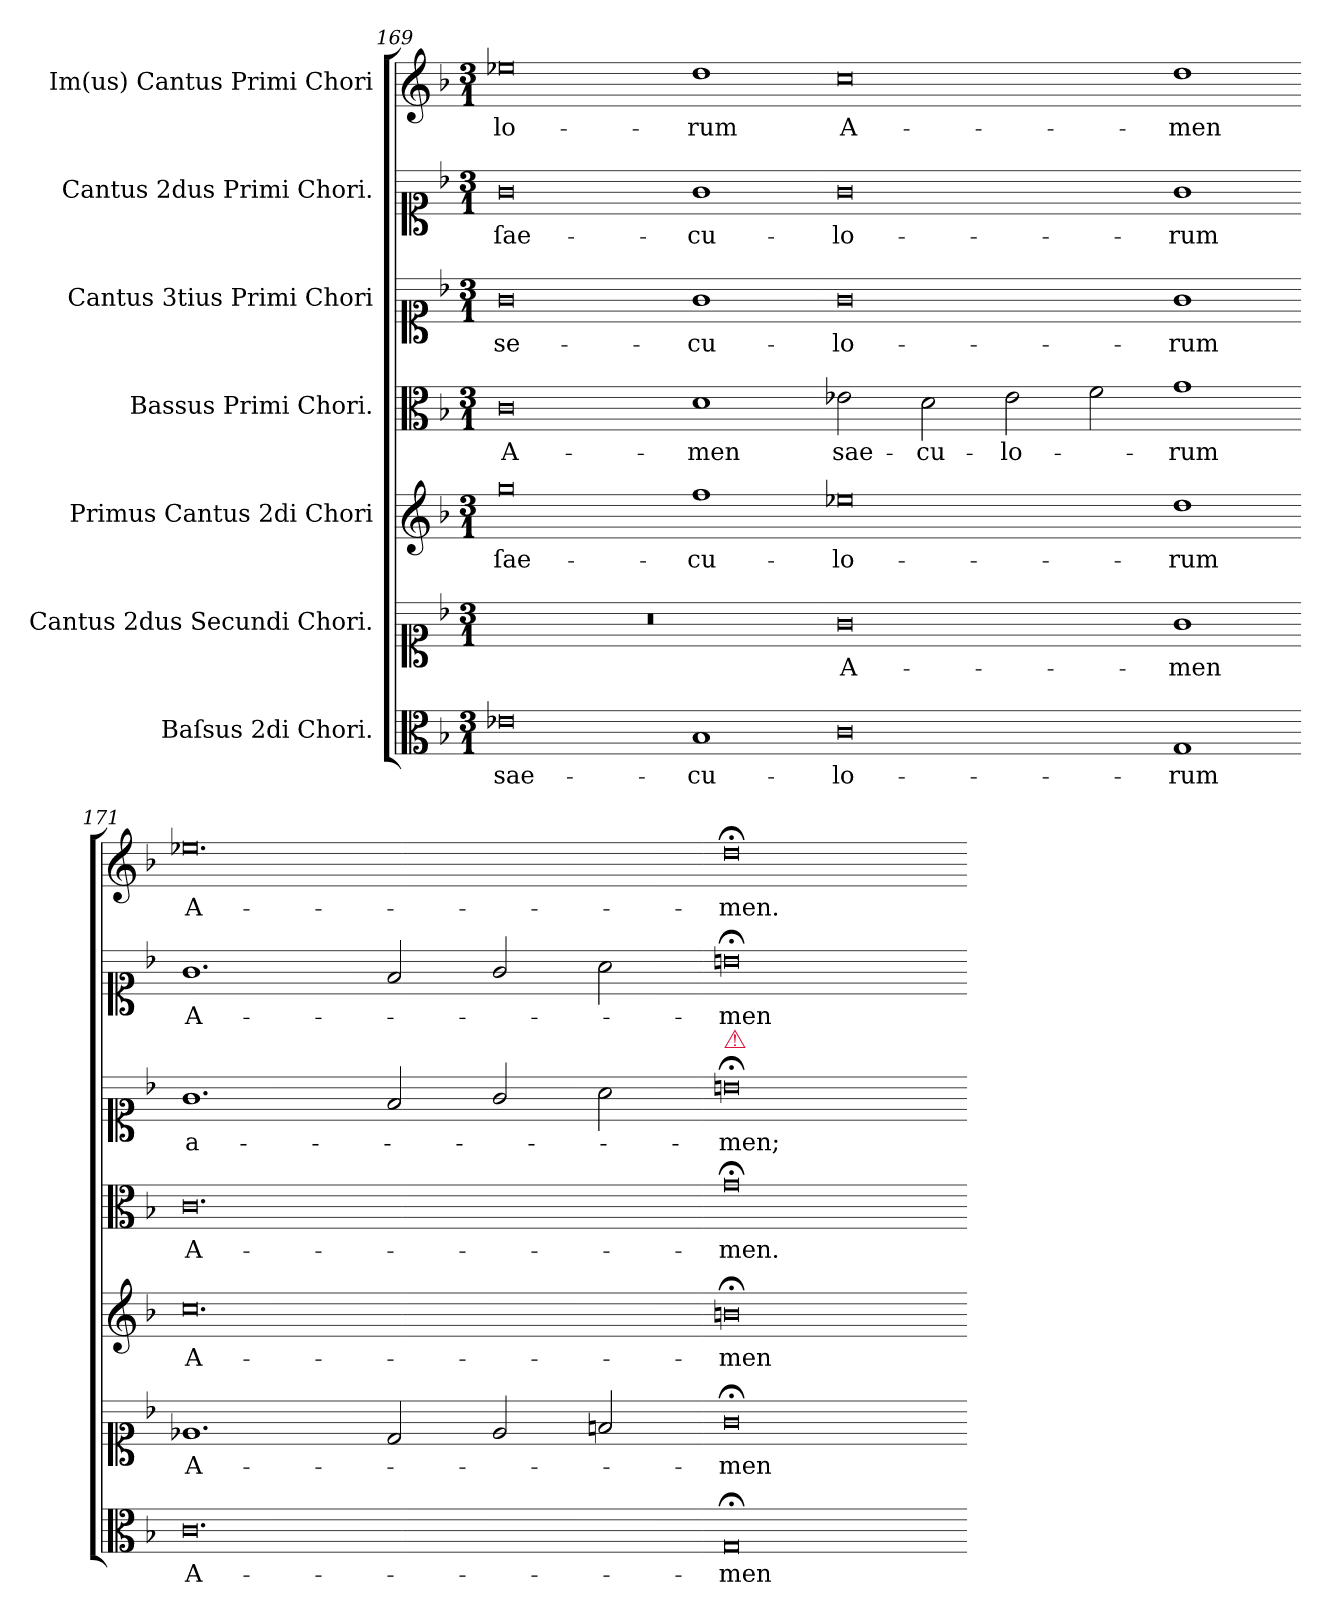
**kern	**text	**kern	**text	**kern	**text	**kern	**text	**kern	**text	**kern	**text	**kern	**text
*part7	*part7	*part6	*part6	*part5	*part5	*part4	*part4	*part3	*part3	*part2	*part2	*part1	*part1
*staff7	*staff7	*staff6	*staff6	*staff5	*staff5	*staff4	*staff4	*staff3	*staff3	*staff2	*staff2	*staff1	*staff1
*I"Baſsus 2di Chori.	*	*I"Cantus 2dus Secundi Chori.	*	*I"Primus Cantus 2di Chori	*	*I"Bassus Primi Chori.	*	*I"Cantus 3tius Primi Chori	*	*I"Cantus 2dus Primi Chori.	*	*I"Im(us) Cantus Primi Chori	*
*clefC3	*	*clefC1	*	*clefG2	*	*clefC3	*	*clefC1	*	*clefC1	*	*clefG2	*
*k[b-]	*	*k[b-]	*	*k[b-]	*	*k[b-]	*	*k[b-]	*	*k[b-]	*	*k[b-]	*
*M3/1	*	*M3/1	*	*M3/1	*	*M3/1	*	*M3/1	*	*M3/1	*	*M3/1	*
=169	=169	=169	=169	=169	=169	=169	=169	=169	=169	=169	=169	=169	=169
0e-X	sae-	1%3r	.	0gg	ſae-	0c	A-	0g	se-	0g	ſae-	0ee-X	-lo-
1B-	-cu-	.	.	1ff	-cu-	1d	-men	1g	-cu-	1g	-cu-	1dd	-rum
=170-	=170-	=170-	=170-	=170-	=170-	=170-	=170-	=170-	=170-	=170-	=170-	=170-	=170-
!	!	!	!	!	!	!	!LO:LY:i	!	!	!	!	!	!
0c	-lo-	0g	A-	0ee-X	-lo-	2e-X\	sae-	0g	-lo-	0g	-lo-	0cc	A-
!	!	!	!	!	!	!	!LO:LY:i	!	!	!	!	!	!
.	.	.	.	.	.	2d\	-cu-	.	.	.	.	.	.
!	!	!	!	!	!	!	!LO:LY:i	!	!	!	!	!	!
.	.	.	.	.	.	2e-\	-lo-	.	.	.	.	.	.
.	.	.	.	.	.	2f\	.	.	.	.	.	.	.
1G	-rum	1g	-men	1dd	-rum	1g	-rum	1g	-rum	1g	-rum	1dd	-men
=171-	=171-	=171-	=171-	=171-	=171-	=171-	=171-	=171-	=171-	=171-	=171-	=171-	=171-
0.c	A-	1.e-X	A-	0.cc	A-	0.c	A-	1.g	a-	1.g	A-	0.ee-X	A-
.	.	2d/	.	.	.	.	.	2f/	.	2f/	.	.	.
.	.	2e-/	.	.	.	.	.	2g/	.	2g/	.	.	.
.	.	2fn/	.	.	.	.	.	2a\	.	2a\	.	.	.
=172-	=172-	=172-	=172-	=172-	=172-	=172-	=172-	=172-	=172-	=172-	=172-	=172-	=172-
!	!	!	!	!	!	!	!	!LO:TX:a:color=crimson:t=⚠	!	!	!	!	!
0G;<;	-men	0g;<;	-men	0bn;<;	-men	0g;<;	-men.	0bn;<;	-men;	0bn;<;	-men	0dd;<;	-men.
=-	=-	=-	=-	=-	=-	=-	=-	=-	=-	=-	=-	=-	=-
*-	*-	*-	*-	*-	*-	*-	*-	*-	*-	*-	*-	*-	*-
